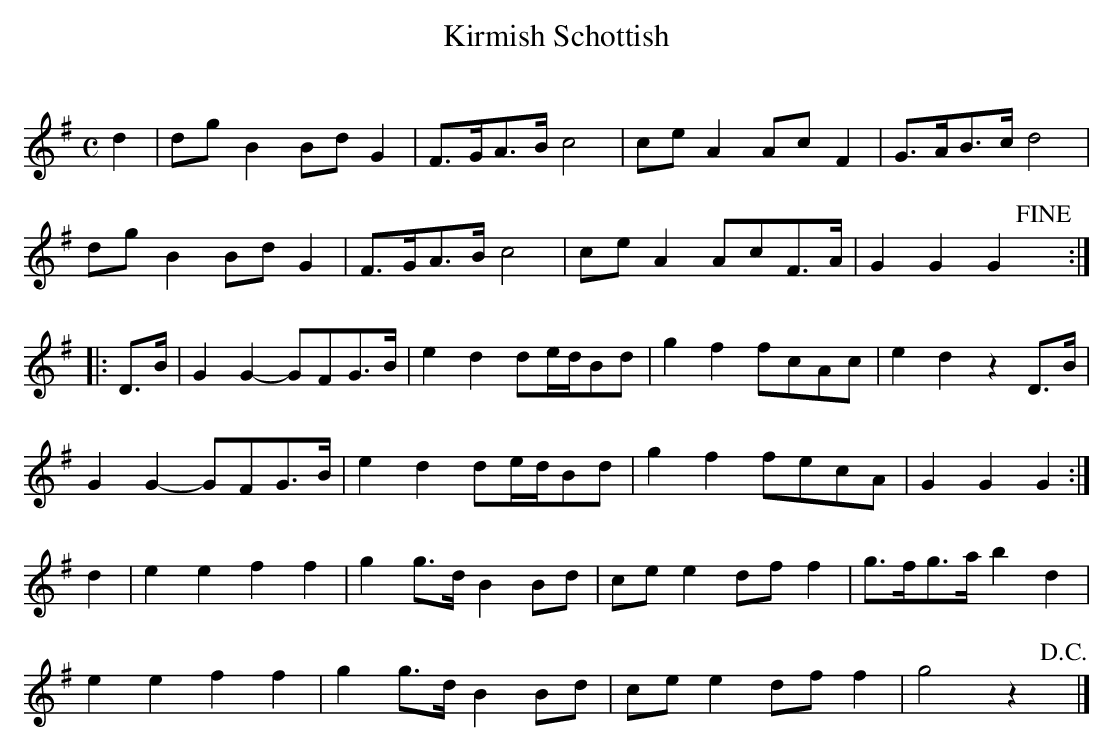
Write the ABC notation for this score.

X:1
T:Kirmish Schottish
C:
M:C
K:G
d2|dgB2BdG2|F>GA>Bc4|ceA2AcF2|G>AB>cd4|
dgB2BdG2|F>GA>Bc4|ceA2AcF>A|G2G2G2!fine!y:|
|:D>B|G2G2-GFG>B|e2d2de/d/Bd|g2f2fcAc|e2d2z2D>B|
G2G2-GFG>B|e2d2de/d/Bd|g2f2fecA|G2G2G2:|
d2|e2e2f2f2|g2g>dB2Bd|cee2dff2|g>fg>ab2d2|
e2e2f2f2|g2g>dB2Bd|cee2dff2|g4z2!D.C.!y|]
